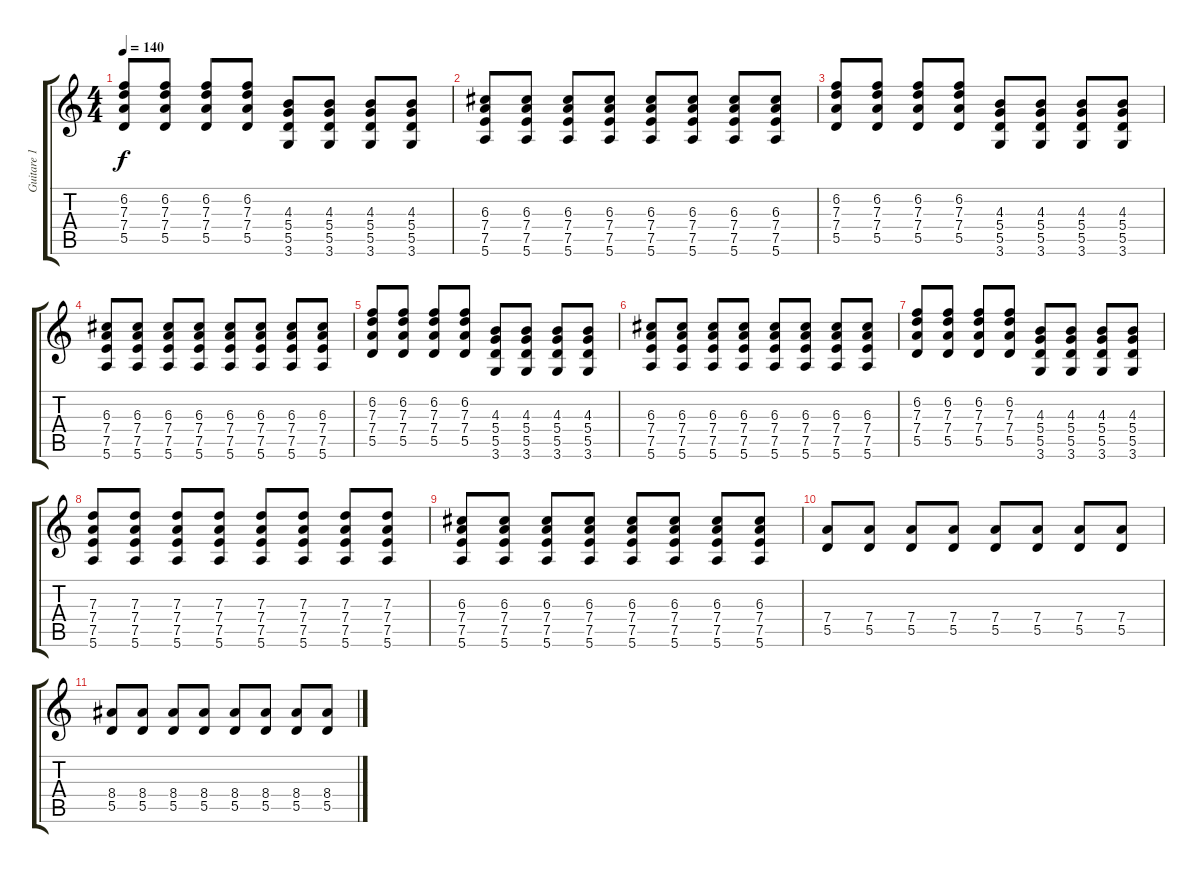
\track ("Guitare 1 (Emmanuel)" "Guitare 1 ") {instrument distortionguitar}
\staff {score tabs}
\tuning (E4 B3 G3 D3 A2 E2) {hide}
\ts (4 4)
\tempo 140
\clef g2
\ks c
(6.2 7.3 7.4 5.5).8{dy f} (6.2 7.3 7.4 5.5).8 (6.2 7.3 7.4 5.5).8 (6.2 7.3 7.4 5.5).8 (4.3 5.4 5.5 3.6).8 (4.3 5.4 5.5 3.6).8 (4.3 5.4 5.5 3.6).8 (4.3 5.4 5.5 3.6).8 |
(6.3 7.4 7.5 5.6).8 (6.3 7.4 7.5 5.6).8 (6.3 7.4 7.5 5.6).8 (6.3 7.4 7.5 5.6).8 (6.3 7.4 7.5 5.6).8 (6.3 7.4 7.5 5.6).8 (6.3 7.4 7.5 5.6).8 (6.3 7.4 7.5 5.6).8 |
(6.2 7.3 7.4 5.5).8 (6.2 7.3 7.4 5.5).8 (6.2 7.3 7.4 5.5).8 (6.2 7.3 7.4 5.5).8 (4.3 5.4 5.5 3.6).8 (4.3 5.4 5.5 3.6).8 (4.3 5.4 5.5 3.6).8 (4.3 5.4 5.5 3.6).8 |
(6.3 7.4 7.5 5.6).8 (6.3 7.4 7.5 5.6).8 (6.3 7.4 7.5 5.6).8 (6.3 7.4 7.5 5.6).8 (6.3 7.4 7.5 5.6).8 (6.3 7.4 7.5 5.6).8 (6.3 7.4 7.5 5.6).8 (6.3 7.4 7.5 5.6).8 |
(6.2 7.3 7.4 5.5).8 (6.2 7.3 7.4 5.5).8 (6.2 7.3 7.4 5.5).8 (6.2 7.3 7.4 5.5).8 (4.3 5.4 5.5 3.6).8 (4.3 5.4 5.5 3.6).8 (4.3 5.4 5.5 3.6).8 (4.3 5.4 5.5 3.6).8 |
(6.3 7.4 7.5 5.6).8 (6.3 7.4 7.5 5.6).8 (6.3 7.4 7.5 5.6).8 (6.3 7.4 7.5 5.6).8 (6.3 7.4 7.5 5.6).8 (6.3 7.4 7.5 5.6).8 (6.3 7.4 7.5 5.6).8 (6.3 7.4 7.5 5.6).8 |
(6.2 7.3 7.4 5.5).8 (6.2 7.3 7.4 5.5).8 (6.2 7.3 7.4 5.5).8 (6.2 7.3 7.4 5.5).8 (4.3 5.4 5.5 3.6).8 (4.3 5.4 5.5 3.6).8 (4.3 5.4 5.5 3.6).8 (4.3 5.4 5.5 3.6).8 |
(7.3 7.4 7.5 5.6).8 (7.3 7.4 7.5 5.6).8 (7.3 7.4 7.5 5.6).8 (7.3 7.4 7.5 5.6).8 (7.3 7.4 7.5 5.6).8 (7.3 7.4 7.5 5.6).8 (7.3 7.4 7.5 5.6).8 (7.3 7.4 7.5 5.6).8 |
(6.3 7.4 7.5 5.6).8 (6.3 7.4 7.5 5.6).8 (6.3 7.4 7.5 5.6).8 (6.3 7.4 7.5 5.6).8 (6.3 7.4 7.5 5.6).8 (6.3 7.4 7.5 5.6).8 (6.3 7.4 7.5 5.6).8 (6.3 7.4 7.5 5.6).8 |
(7.4 5.5).8 (7.4 5.5).8 (7.4 5.5).8 (7.4 5.5).8 (7.4 5.5).8 (7.4 5.5).8 (7.4 5.5).8 (7.4 5.5).8 |
(8.4 5.5).8 (8.4 5.5).8 (8.4 5.5).8 (8.4 5.5).8 (8.4 5.5).8 (8.4 5.5).8 (8.4 5.5).8 (8.4 5.5).8
